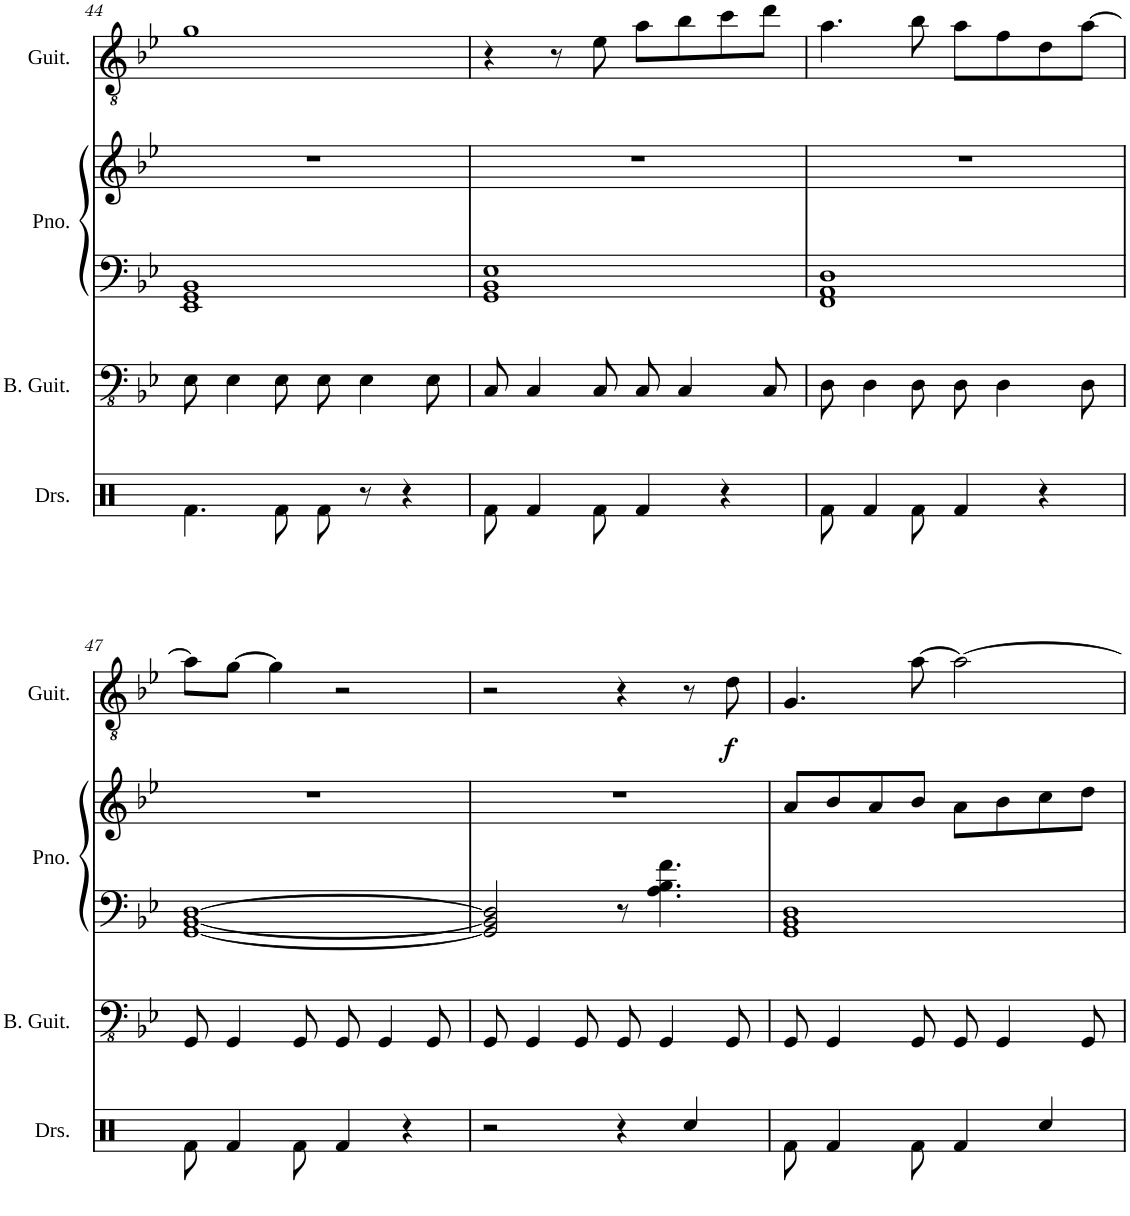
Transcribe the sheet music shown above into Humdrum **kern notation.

**kern	**kern	**kern	**kern	**kern	**dynam
*part4	*part3	*part2	*part2	*part1	*part1
*staff5	*staff4	*staff3	*staff2	*staff1	*staff1
*I"Drumset	*I"Bass Guitar	*I"Piano	*	*I"Guitar	*
*I'Drs.	*I'B. Guit.	*I'Pno.	*	*I'Guit.	*
!!LO:PB:g=z
*clefX	*clefFv4	*clefF4	*clefG2	*clefGv2	*
*	*	*Trd-7c-12	*Trd-7c-12	*	*
*k[]	*k[b-e-]	*k[b-e-]	*k[b-e-]	*k[b-e-]	*
*M4/4	*M4/4	*M4/4	*M4/4	*M4/4	*
=44	=44	=44	=44	=44	=44
4.Rf\	8EE-\	1EE- 1GG 1BB-	1r	1g	.
.	4EE-\	.	.	.	.
8Rf\	8EE-\	.	.	.	.
8Rf\	8EE-\	.	.	.	.
8r	4EE-\	.	.	.	.
4r	.	.	.	.	.
.	8EE-\	.	.	.	.
=45	=45	=45	=45	=45	=45
8Rf\	8CC/	1GG 1BB- 1E-	1r	4r	.
4Rf/	4CC/	.	.	.	.
.	.	.	.	8r	.
8Rf\	8CC/	.	.	8e-\	.
4Rf/	8CC/	.	.	8a\L	.
.	4CC/	.	.	8b-\	.
4r	.	.	.	8cc\	.
.	8CC/	.	.	8dd\J	.
=46	=46	=46	=46	=46	=46
8Rf\	8DD\	1FF 1AA 1D	1r	4.a\	.
4Rf/	4DD\	.	.	.	.
8Rf\	8DD\	.	.	8b-\	.
4Rf/	8DD\	.	.	8a\L	.
.	4DD\	.	.	8f\	.
4r	.	.	.	8d\	.
.	8DD\	.	.	[8a\J	.
!!LO:LB:g=z
=47	=47	=47	=47	=47	=47
8Rf\	8GGG/	[1GG [1BB- [1D	1r	8a\L]	.
4Rf/	4GGG/	.	.	[8g\J	.
.	.	.	.	4g\]	.
8Rf\	8GGG/	.	.	.	.
4Rf/	8GGG/	.	.	2r	.
.	4GGG/	.	.	.	.
4r	.	.	.	.	.
.	8GGG/	.	.	.	.
=48	=48	=48	=48	=48	=48
2r	8GGG/	2GG/] 2BB-/] 2D/]	1r	2r	.
.	4GGG/	.	.	.	.
.	8GGG/	.	.	.	.
4r	8GGG/	8r	.	4r	.
.	4GGG/	4.A\ 4.B-\ 4.f\	.	.	.
4Rcc/	.	.	.	8r	.
!	!	!	!	!	!LO:DY:b
.	8GGG/	.	.	8d\	f
=49	=49	=49	=49	=49	=49
8Rf\	8GGG/	1GG 1BB- 1D	8a/L	4.G/	.
4Rf/	4GGG/	.	8b-/	.	.
.	.	.	8a/	.	.
8Rf\	8GGG/	.	8b-/J	[8a\	.
4Rf/	8GGG/	.	8a\L	2a\_	.
.	4GGG/	.	8b-\	.	.
4Rcc/	.	.	8cc\	.	.
.	8GGG/	.	8dd\J	.	.
=	=	=	=	=	=
*-	*-	*-	*-	*-	*-
